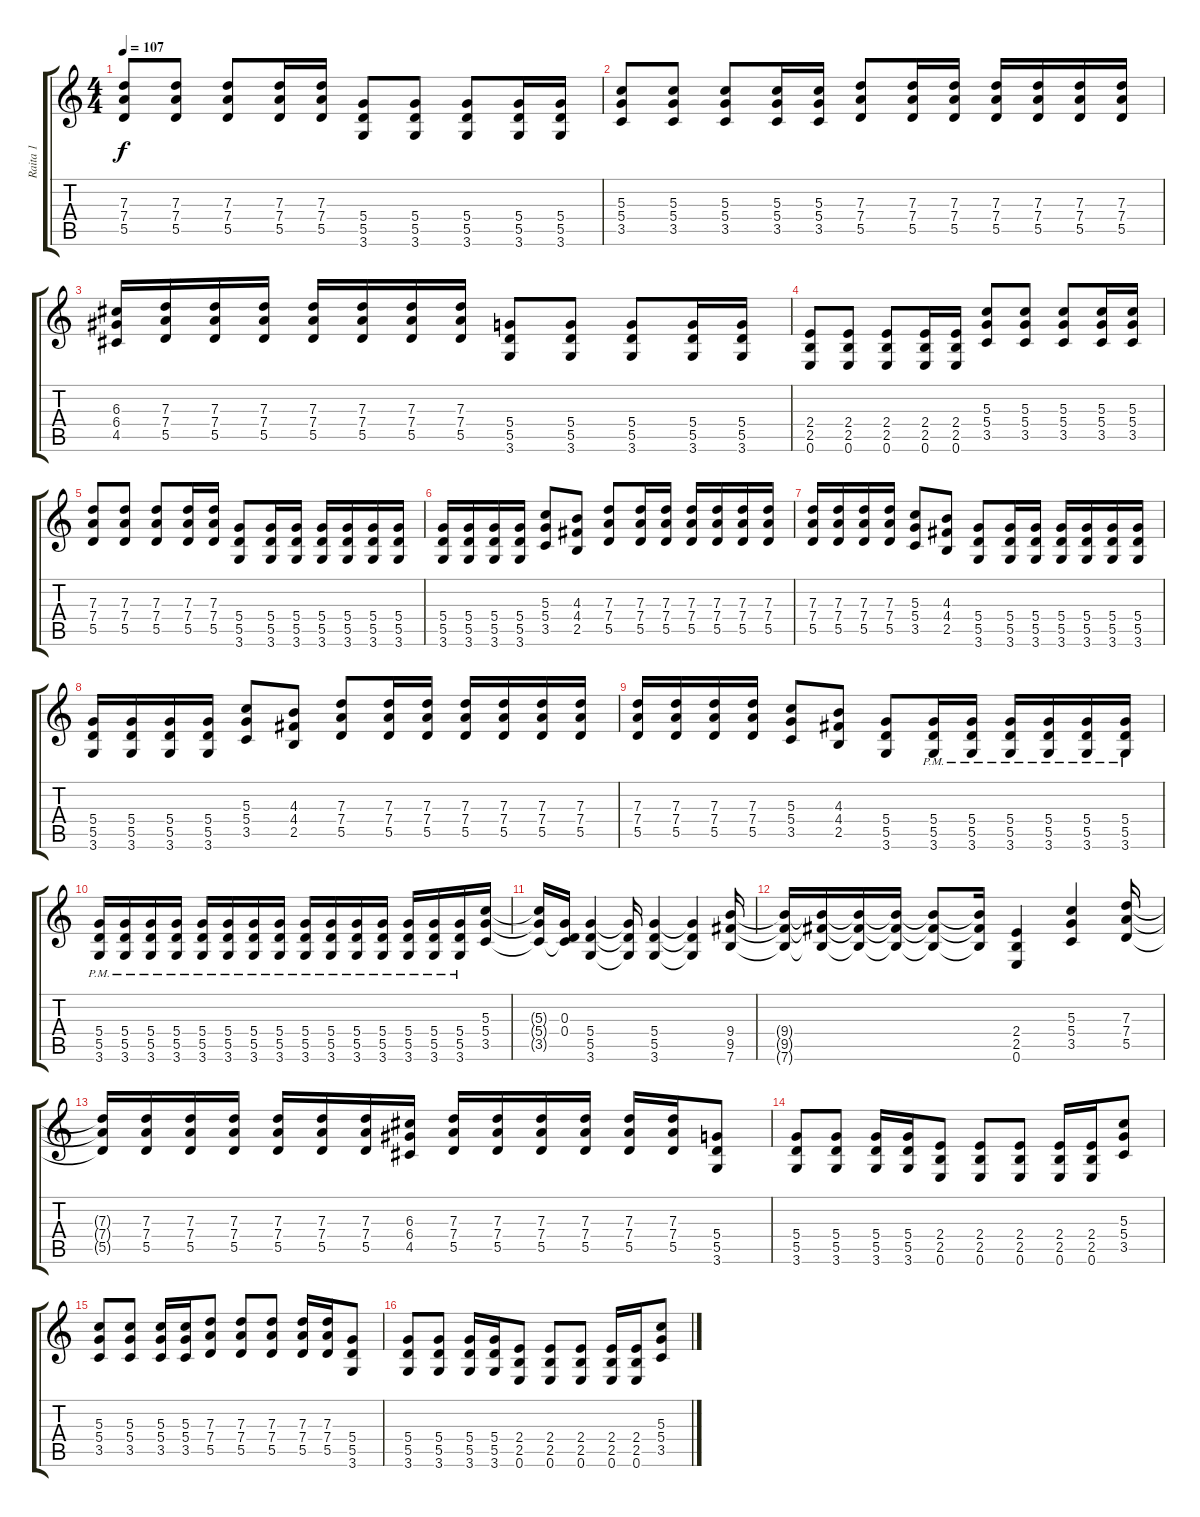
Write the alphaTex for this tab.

\track ("Raita 1" "Raita 1") {instrument overdrivenguitar}
\staff {score tabs}
\tuning (E4 B3 G3 D3 A2 E2) {hide}
\ts (4 4)
\tempo 107
\clef g2
\ks c
(7.3 7.4 5.5).8{dy f} (7.3 7.4 5.5).8 (7.3 7.4 5.5).8 (7.3 7.4 5.5).16 (7.3 7.4 5.5).16 (5.4 5.5 3.6).8 (5.4 5.5 3.6).8 (5.4 5.5 3.6).8 (5.4 5.5 3.6).16 (5.4 5.5 3.6).16 |
(5.3 5.4 3.5).8 (5.3 5.4 3.5).8 (5.3 5.4 3.5).8 (5.3 5.4 3.5).16 (5.3 5.4 3.5).16 (7.3 7.4 5.5).8 (7.3 7.4 5.5).16 (7.3 7.4 5.5).16 (7.3 7.4 5.5).16 (7.3 7.4 5.5).16 (7.3 7.4 5.5).16 (7.3 7.4 5.5).16 |
(6.3 6.4 4.5).16 (7.3 7.4 5.5).16 (7.3 7.4 5.5).16 (7.3 7.4 5.5).16 (7.3 7.4 5.5).16 (7.3 7.4 5.5).16 (7.3 7.4 5.5).16 (7.3 7.4 5.5).16 (5.4 5.5 3.6).8 (5.4 5.5 3.6).8 (5.4 5.5 3.6).8 (5.4 5.5 3.6).16 (5.4 5.5 3.6).16 |
(2.4 2.5 0.6).8 (2.4 2.5 0.6).8 (2.4 2.5 0.6).8 (2.4 2.5 0.6).16 (2.4 2.5 0.6).16 (5.3 5.4 3.5).8 (5.3 5.4 3.5).8 (5.3 5.4 3.5).8 (5.3 5.4 3.5).16 (5.3 5.4 3.5).16 |
(7.3 7.4 5.5).8 (7.3 7.4 5.5).8 (7.3 7.4 5.5).8 (7.3 7.4 5.5).16 (7.3 7.4 5.5).16 (5.4 5.5 3.6).8 (5.4 5.5 3.6).16 (5.4 5.5 3.6).16 (5.4 5.5 3.6).16 (5.4 5.5 3.6).16 (5.4 5.5 3.6).16 (5.4 5.5 3.6).16 |
(5.4 5.5 3.6).16 (5.4 5.5 3.6).16 (5.4 5.5 3.6).16 (5.4 5.5 3.6).16 (5.3 5.4 3.5).8 (4.3 4.4 2.5).8 (7.3 7.4 5.5).8 (7.3 7.4 5.5).16 (7.3 7.4 5.5).16 (7.3 7.4 5.5).16 (7.3 7.4 5.5).16 (7.3 7.4 5.5).16 (7.3 7.4 5.5).16 |
(7.3 7.4 5.5).16 (7.3 7.4 5.5).16 (7.3 7.4 5.5).16 (7.3 7.4 5.5).16 (5.3 5.4 3.5).8 (4.3 4.4 2.5).8 (5.4 5.5 3.6).8 (5.4 5.5 3.6).16 (5.4 5.5 3.6).16 (5.4 5.5 3.6).16 (5.4 5.5 3.6).16 (5.4 5.5 3.6).16 (5.4 5.5 3.6).16 |
(5.4 5.5 3.6).16 (5.4 5.5 3.6).16 (5.4 5.5 3.6).16 (5.4 5.5 3.6).16 (5.3 5.4 3.5).8 (4.3 4.4 2.5).8 (7.3 7.4 5.5).8 (7.3 7.4 5.5).16 (7.3 7.4 5.5).16 (7.3 7.4 5.5).16 (7.3 7.4 5.5).16 (7.3 7.4 5.5).16 (7.3 7.4 5.5).16 |
(7.3 7.4 5.5).16 (7.3 7.4 5.5).16 (7.3 7.4 5.5).16 (7.3 7.4 5.5).16 (5.3 5.4 3.5).8 (4.3 4.4 2.5).8 (5.4 5.5 3.6).8 (5.4{pm} 5.5 3.6{pm}).16 (5.4{pm} 5.5 3.6{pm}).16 (5.4{pm} 5.5 3.6{pm}).16 (5.4{pm} 5.5 3.6{pm}).16 (5.4{pm} 5.5 3.6{pm}).16 (5.4{pm} 5.5 3.6{pm}).16 |
(5.4{pm} 5.5 3.6{pm}).16 (5.4{pm} 5.5 3.6{pm}).16 (5.4{pm} 5.5 3.6{pm}).16 (5.4{pm} 5.5 3.6{pm}).16 (5.4{pm} 5.5 3.6{pm}).16 (5.4{pm} 5.5 3.6{pm}).16 (5.4{pm} 5.5 3.6{pm}).16 (5.4{pm} 5.5 3.6{pm}).16 (5.4{pm} 5.5 3.6{pm}).16 (5.4{pm} 5.5 3.6{pm}).16 (5.4{pm} 5.5 3.6{pm}).16 (5.4{pm} 5.5 3.6{pm}).16 (5.4{pm} 5.5 3.6{pm}).16 (5.4{pm} 5.5 3.6{pm}).16 (5.4{pm} 5.5 3.6{pm}).16 (5.3 5.4 3.5).16 |
(5.3{t} 5.4{t} 3.5{t}).16 (0.3 0.4 3.5{t}).16 (5.4 5.5 3.6).4 (5.4{t} 5.5{t} 3.6{t}).16 (5.4 5.5 3.6).4 (5.4{t} 5.5{t} 3.6{t}).4 (9.4 9.5 7.6).16 |
(9.4{t} 9.5{t} 7.6{t}).16 (9.4{t} 9.5{t} 7.6{t}).16 (9.4{t} 9.5{t} 7.6{t}).16 (9.4{t} 9.5{t} 7.6{t}).16 (9.4{t} 9.5{t} 7.6{t}).8 (9.4{t} 9.5{t} 7.6{t}).16 (2.4 2.5 0.6).4 (5.3 5.4 3.5).4 (7.3 7.4 5.5).16 |
(7.3{t} 7.4{t} 5.5{t}).16 (7.3 7.4 5.5).16 (7.3 7.4 5.5).16 (7.3 7.4 5.5).16 (7.3 7.4 5.5).16 (7.3 7.4 5.5).16 (7.3 7.4 5.5).16 (6.3 6.4 4.5).16 (7.3 7.4 5.5).16 (7.3 7.4 5.5).16 (7.3 7.4 5.5).16 (7.3 7.4 5.5).16 (7.3 7.4 5.5).16 (7.3 7.4 5.5).16 (5.4 5.5 3.6).8 |
(5.4 5.5 3.6).8 (5.4 5.5 3.6).8 (5.4 5.5 3.6).16 (5.4 5.5 3.6).16 (2.4 2.5 0.6).8 (2.4 2.5 0.6).8 (2.4 2.5 0.6).8 (2.4 2.5 0.6).16 (2.4 2.5 0.6).16 (5.3 5.4 3.5).8 |
(5.3 5.4 3.5).8 (5.3 5.4 3.5).8 (5.3 5.4 3.5).16 (5.3 5.4 3.5).16 (7.3 7.4 5.5).8 (7.3 7.4 5.5).8 (7.3 7.4 5.5).8 (7.3 7.4 5.5).16 (7.3 7.4 5.5).16 (5.4 5.5 3.6).8 |
(5.4 5.5 3.6).8 (5.4 5.5 3.6).8 (5.4 5.5 3.6).16 (5.4 5.5 3.6).16 (2.4 2.5 0.6).8 (2.4 2.5 0.6).8 (2.4 2.5 0.6).8 (2.4 2.5 0.6).16 (2.4 2.5 0.6).16 (5.3 5.4 3.5).8
